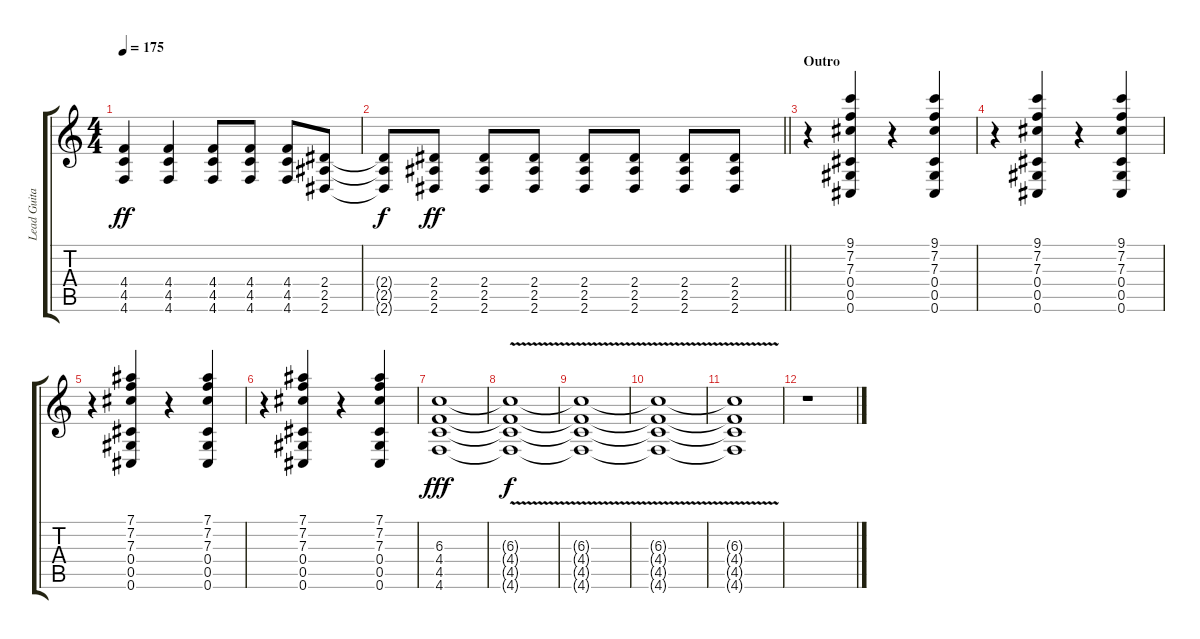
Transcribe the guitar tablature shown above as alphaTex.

\track ("Lead Guitar | Josh" "Lead Guita") {instrument overdrivenguitar}
\staff {score tabs}
\tuning (Eb4 Bb3 Gb3 Db3 Ab2 Db2) {hide}
\ts (4 4)
\tempo 175
\clef g2
\ks c
(4.4 4.5 4.6).4{dy ff} (4.4 4.5 4.6).4 (4.4 4.5 4.6).8 (4.4 4.5 4.6).8 (4.4 4.5 4.6).8 (2.4 2.5 2.6).8 |
\barLineRight lightlight
(2.4{t} 2.5{t} 2.6{t}).8{dy f} (2.4 2.5 2.6).8{dy ff} (2.4 2.5 2.6).8 (2.4 2.5 2.6).8 (2.4 2.5 2.6).8 (2.4 2.5 2.6).8 (2.4 2.5 2.6).8 (2.4 2.5 2.6).8 |
\section ("" "Outro")
r.4 (9.1 7.2 7.3 0.4 0.5 0.6).4 r.4 (9.1 7.2 7.3 0.4 0.5 0.6).4 |
r.4 (9.1 7.2 7.3 0.4 0.5 0.6).4 r.4 (9.1 7.2 7.3 0.4 0.5 0.6).4 |
r.4 (7.1 7.2 7.3 0.4 0.5 0.6).4 r.4 (7.1 7.2 7.3 0.4 0.5 0.6).4 |
r.4 (7.1 7.2 7.3 0.4 0.5 0.6).4 r.4 (7.1 7.2 7.3 0.4 0.5 0.6).4 |
(6.3 4.4 4.5 4.6).1{dy fff volume 0} |
(6.3{v t} 4.4{v t} 4.5{t} 4.6{t}).1{dy f} |
(6.3{t} 4.4{t} 4.5{t} 4.6{v t}).1 |
(6.3{t} 4.4{v t} 4.5{t} 4.6{v t}).1 |
(6.3{t} 4.4{t} 4.5{t} 4.6{t}).1 |
r.1
